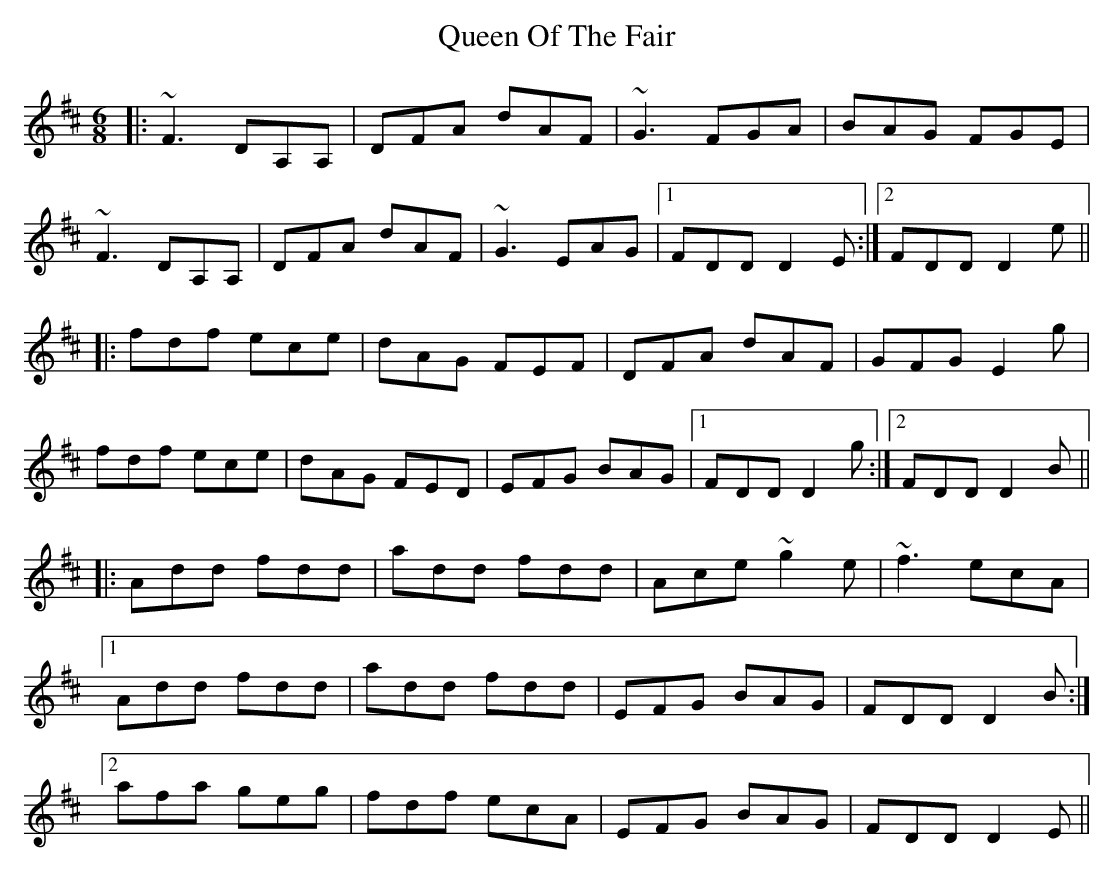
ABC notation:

X:1
T: Queen Of The Fair
M: 6/8
L: 1/8
K: Dmaj
|:~F3 DA,A,|DFA dAF|~G3 FGA|BAG FGE|
~F3 DA,A,|DFA dAF|~G3 EAG|1 FDD D2E:|2 FDD D2e||
|:fdf ece|dAG FEF|DFA dAF|GFG E2g|
fdf ece|dAG FED|EFG BAG|1 FDD D2g:|2 FDD D2B||
|:Add fdd|add fdd|Ace ~g2e|~f3 ecA|
[1 Add fdd|add fdd|EFG BAG|FDD D2B:|
[2 afa geg|fdf ecA|EFG BAG|FDD D2E||
